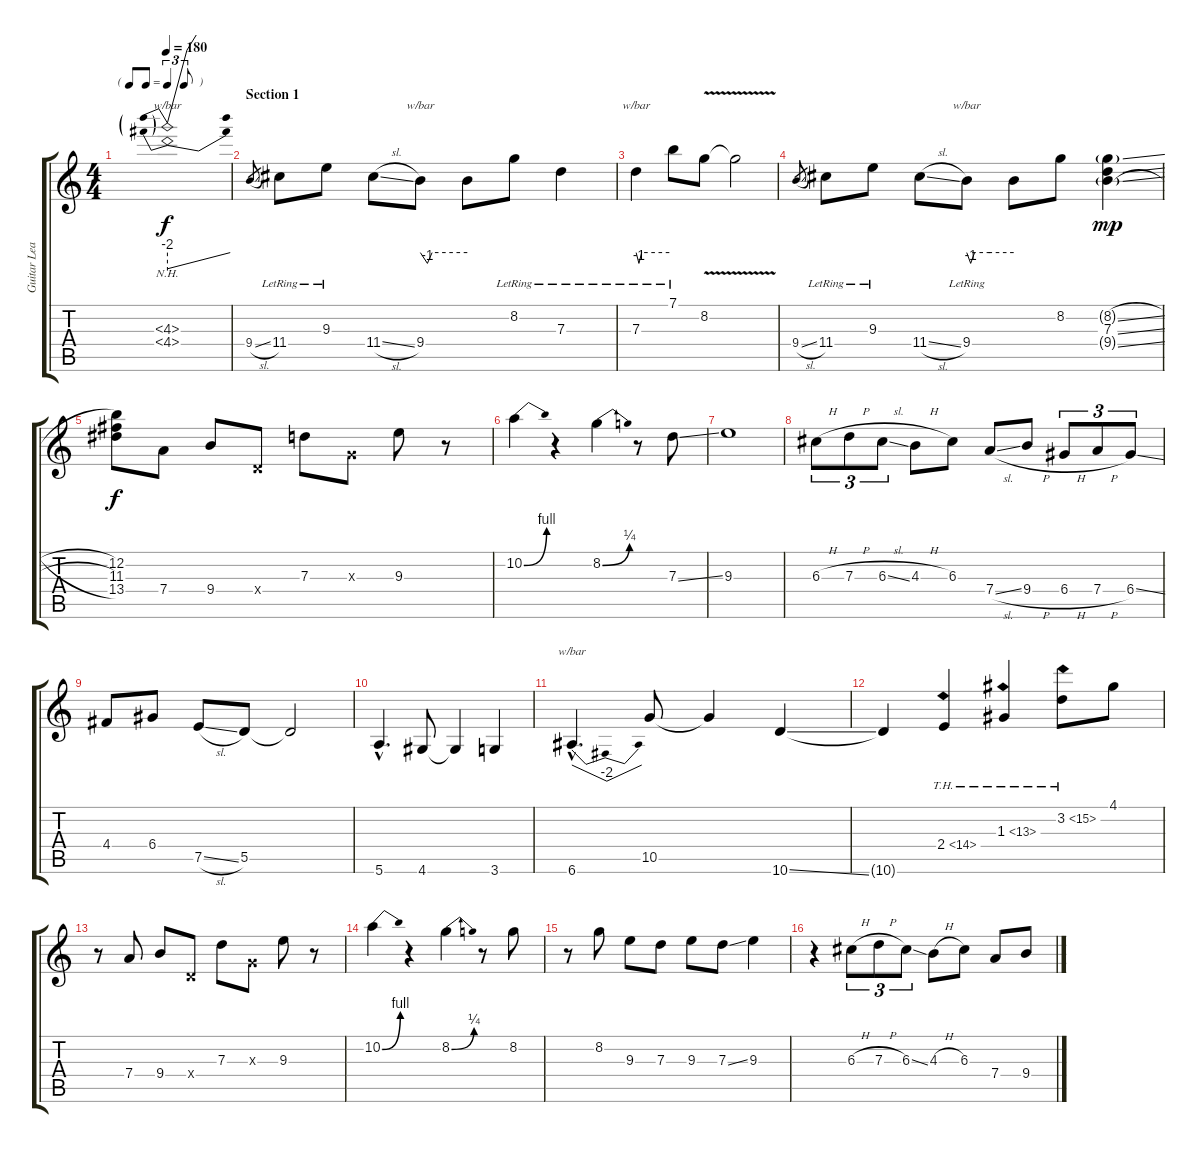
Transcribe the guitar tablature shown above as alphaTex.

\track ("Guitar Lead" "Guitar Lea") {instrument overdrivenguitar}
\staff {score tabs}
\tuning (E4 B3 G3 D3 A2 E2) {hide}
\ts (4 4)
\tf triplet8th
\tempo 180
\clef g2
\ks c
(4.3{nh} 4.4{nh}).1{tbe (predivedive default 0 -8 60 0) dy f} |
\section ("" "Section 1")
9.4{sl}.8{gr} 11.4{lr}.8 9.3{lr}.8 11.4{sl}.8 9.4.8{tbe (custom default 0 0 9 -4 15 0 60 0)} 9.4{t}.8 8.2{lr}.8 7.3{lr}.4 |
7.3{lr}.4{tbe (custom default 0 0 5 -4 10 0 60 0)} 7.1{lr}.8 8.2{v}.8 8.2{t}.2 |
9.4{sl}.8{gr} 11.4{lr}.8 9.3{lr}.8 11.4{sl}.8 9.4{lr}.8{tbe (custom default 0 0 5 -4 10 0 30 0 60 0)} 9.4{t}.8 8.2.8 (8.2{sl g} 7.3{sl} 9.4{sl g}).4{dy mp} |
(12.2 11.3 13.4).8{dy f} 7.4.8 9.4.8 0.4{x}.8 7.3.8 0.3{x}.8 9.3.8 r.8 |
10.2{be (bend 0 0 60 4)}.4 r.4 8.2{be (bend 0 0 60 1)}.4 r.8 7.3{ss}.8 |
9.3.1 |
6.3{h}.8{tu (3 2)} 7.3{h}.8{tu (3 2)} 6.3{sl}.8{tu (3 2)} 4.3{h}.8 6.3.8 7.4{sl}.8 9.4{h}.8 6.4{h}.8{tu (3 2)} 7.4{h}.8{tu (3 2)} 6.4{ss}.8{tu (3 2)} |
4.4.8 6.4.8 7.5{sl}.8 5.5.8 5.5{t}.2 |
5.6{hac}.4{d} 4.6.8 4.6{t}.4 3.6.4 |
6.6{hac}.4{d tbe (dip default 0 0 30 -8 60 0)} 10.5.8 10.5{t}.4 10.6{ss}.4 |
10.6{t}.4 2.4{th 12}.4 1.3{th 12}.4 3.2{th 12}.8 4.1.8 |
r.8 7.4.8 9.4.8 0.4{x}.8 7.3.8 0.3{x}.8 9.3.8 r.8 |
10.2{be (bend 0 0 60 4)}.4 r.4 8.2{be (bend 0 0 60 1)}.4 r.8 8.2.8 |
r.8 8.2.8 9.3.8 7.3.8 9.3.8 7.3{ss}.8 9.3.4 |
r.4 6.3{h}.8{tu (3 2)} 7.3{h}.8{tu (3 2)} 6.3{ss}.8{tu (3 2)} 4.3{h}.8 6.3.8 7.4.8 9.4.8
